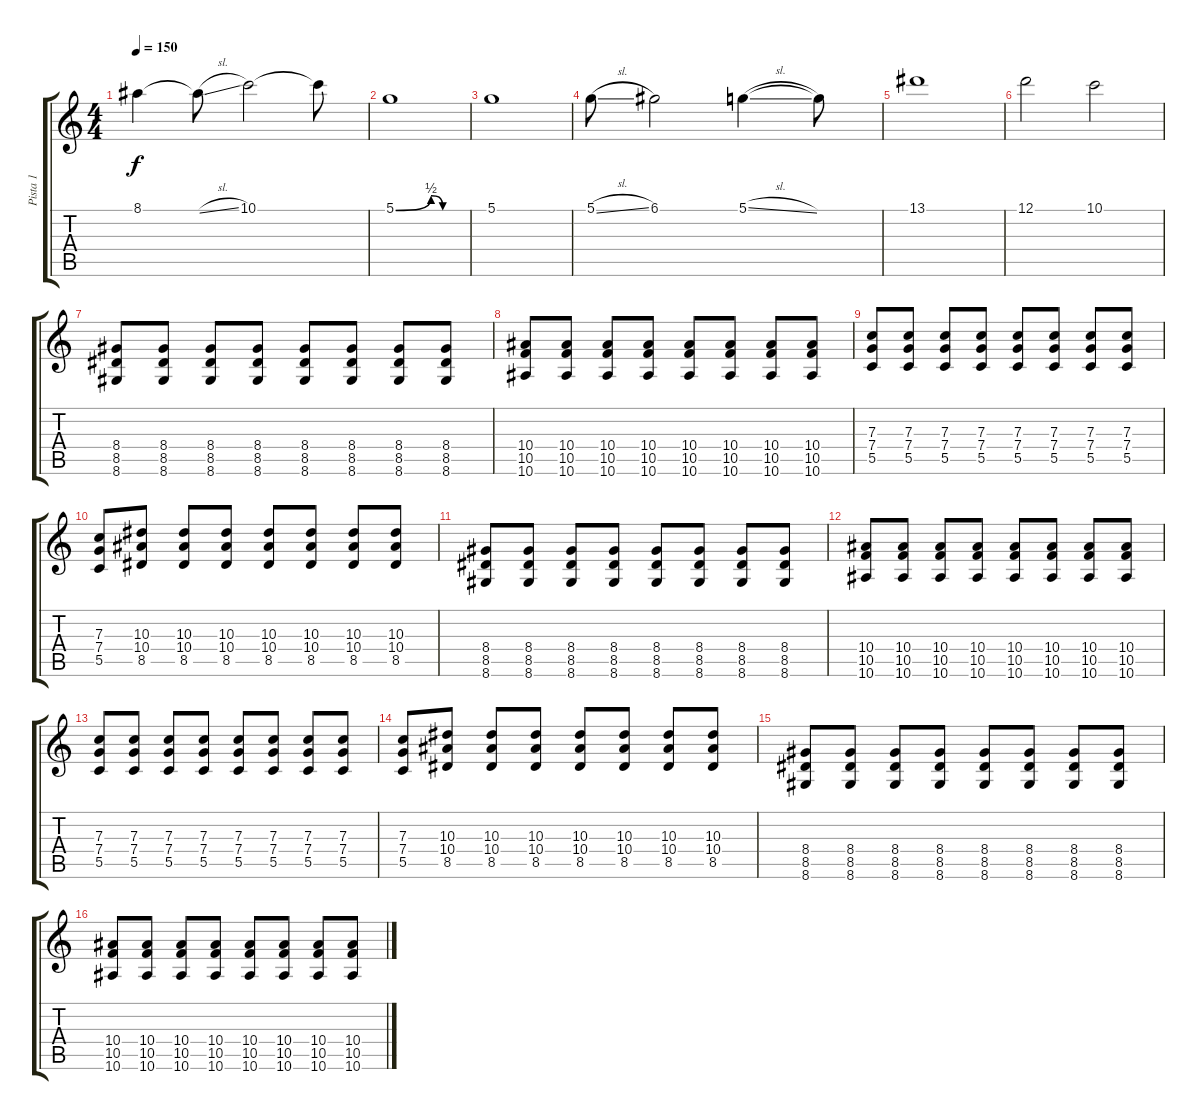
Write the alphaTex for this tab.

\track ("Pista 1" "Pista 1") {instrument distortionguitar}
\staff {score tabs}
\tuning (D4 A3 F3 C3 G2 C2) {hide}
\ts (4 4)
\tempo 150
\clef g2
\ks c
8.1.4{dy f} 8.1{sl t}.8 10.1.2 10.1{t}.8 |
5.1{be (custom 0 0 30 2 40 0 60 0)}.1 |
5.1.1 |
5.1{sl}.8 6.1.2 5.1{sl}.4 5.1{t}.8 |
13.1.1 |
12.1.2 10.1.2 |
(8.4 8.5 8.6).8 (8.4 8.5 8.6).8 (8.4 8.5 8.6).8 (8.4 8.5 8.6).8 (8.4 8.5 8.6).8 (8.4 8.5 8.6).8 (8.4 8.5 8.6).8 (8.4 8.5 8.6).8 |
(10.4 10.5 10.6).8 (10.4 10.5 10.6).8 (10.4 10.5 10.6).8 (10.4 10.5 10.6).8 (10.4 10.5 10.6).8 (10.4 10.5 10.6).8 (10.4 10.5 10.6).8 (10.4 10.5 10.6).8 |
(7.3 7.4 5.5).8 (7.3 7.4 5.5).8 (7.3 7.4 5.5).8 (7.3 7.4 5.5).8 (7.3 7.4 5.5).8 (7.3 7.4 5.5).8 (7.3 7.4 5.5).8 (7.3 7.4 5.5).8 |
(7.3 7.4 5.5).8 (10.3 10.4 8.5).8 (10.3 10.4 8.5).8 (10.3 10.4 8.5).8 (10.3 10.4 8.5).8 (10.3 10.4 8.5).8 (10.3 10.4 8.5).8 (10.3 10.4 8.5).8 |
(8.4 8.5 8.6).8 (8.4 8.5 8.6).8 (8.4 8.5 8.6).8 (8.4 8.5 8.6).8 (8.4 8.5 8.6).8 (8.4 8.5 8.6).8 (8.4 8.5 8.6).8 (8.4 8.5 8.6).8 |
(10.4 10.5 10.6).8 (10.4 10.5 10.6).8 (10.4 10.5 10.6).8 (10.4 10.5 10.6).8 (10.4 10.5 10.6).8 (10.4 10.5 10.6).8 (10.4 10.5 10.6).8 (10.4 10.5 10.6).8 |
(7.3 7.4 5.5).8 (7.3 7.4 5.5).8 (7.3 7.4 5.5).8 (7.3 7.4 5.5).8 (7.3 7.4 5.5).8 (7.3 7.4 5.5).8 (7.3 7.4 5.5).8 (7.3 7.4 5.5).8 |
(7.3 7.4 5.5).8 (10.3 10.4 8.5).8 (10.3 10.4 8.5).8 (10.3 10.4 8.5).8 (10.3 10.4 8.5).8 (10.3 10.4 8.5).8 (10.3 10.4 8.5).8 (10.3 10.4 8.5).8 |
(8.4 8.5 8.6).8 (8.4 8.5 8.6).8 (8.4 8.5 8.6).8 (8.4 8.5 8.6).8 (8.4 8.5 8.6).8 (8.4 8.5 8.6).8 (8.4 8.5 8.6).8 (8.4 8.5 8.6).8 |
(10.4 10.5 10.6).8 (10.4 10.5 10.6).8 (10.4 10.5 10.6).8 (10.4 10.5 10.6).8 (10.4 10.5 10.6).8 (10.4 10.5 10.6).8 (10.4 10.5 10.6).8 (10.4 10.5 10.6).8
